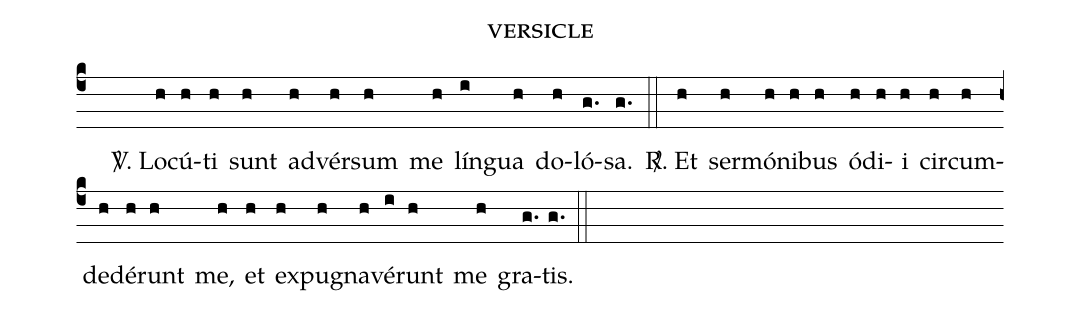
name: versicle;
%%
(c4)()() <v>\Vbar</v>. L{o}(h)cú(h)ti(h) sunt(h) ad(h)vér(h)sum(h) me(h) lín(i)gua(h) do(h)ló(g.)sa.(g.) (::)
<v>\Rbar</v>. Et(h) ser(h)mó(h)ni(h)bus(h) ó(h)di(h)i(h) cir(h)cum(h)de(h)dé(h)runt(h) me,(h) et(h) ex(h)pu(h)gna(h)vé(i)runt(h) me(h) gra(g.)tis.(g.) (::)
